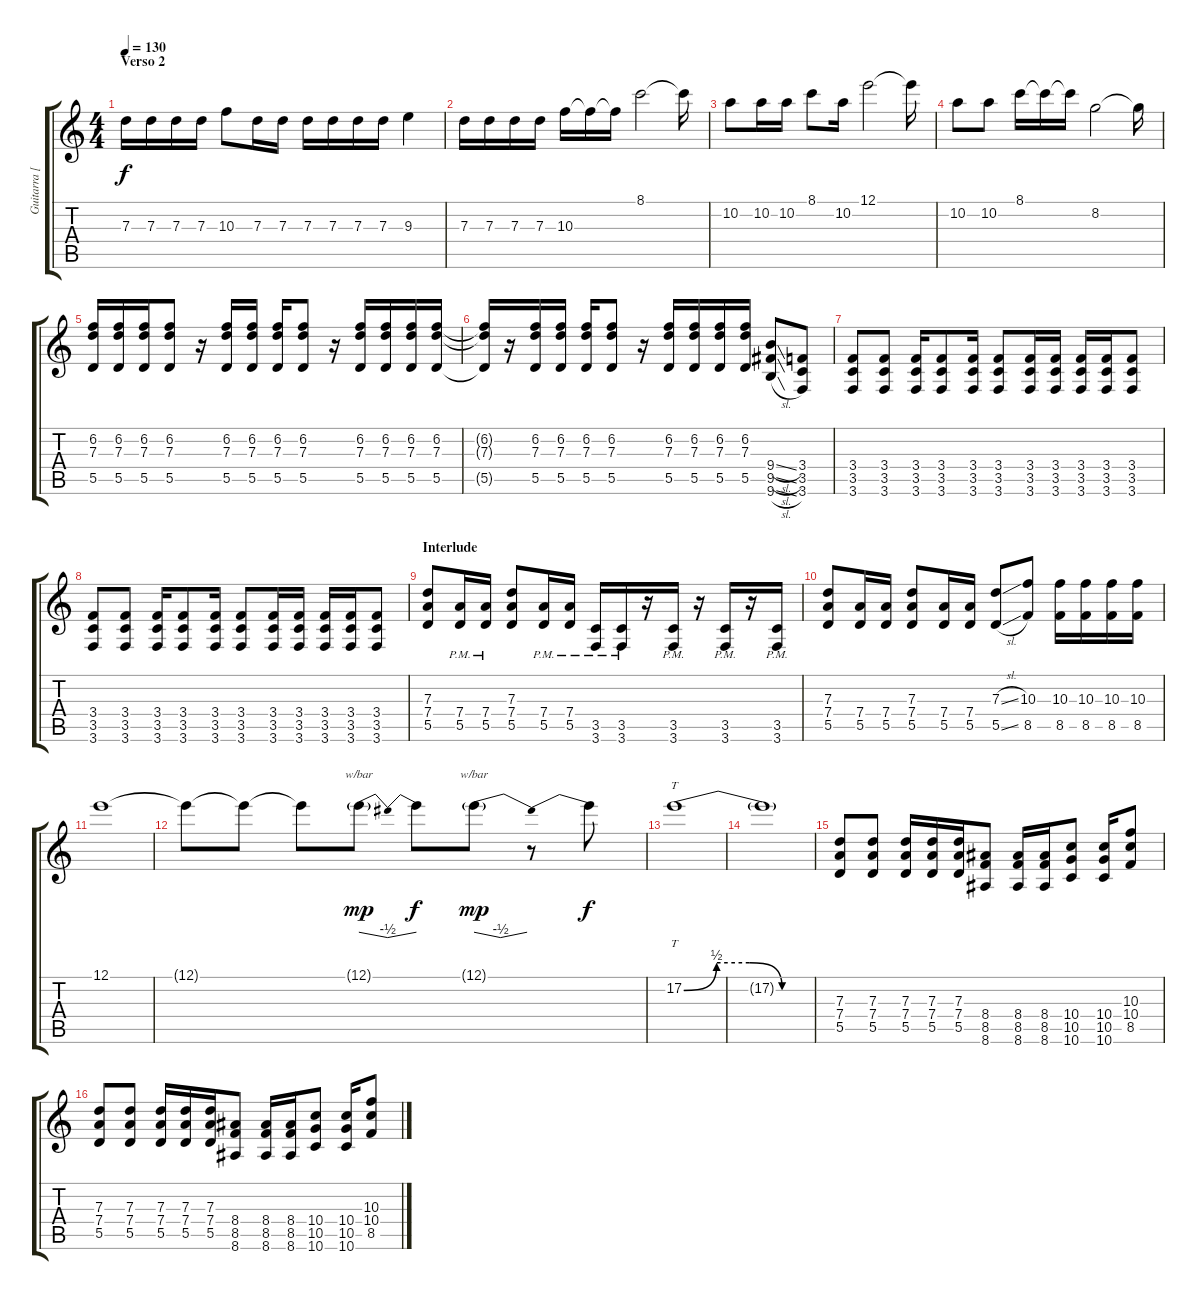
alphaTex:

\track ("Guitarra [Hóspede]" "Guitarra [") {instrument distortionguitar}
\staff {score tabs}
\tuning (E4 B3 G3 D3 A2 D2) {hide}
\ts (4 4)
\section ("" "Verso 2")
\tempo 130
\clef g2
\ks c
7.3.16{dy f} 7.3.16 7.3.16 7.3.16 10.3.8 7.3.16 7.3.16 7.3.16 7.3.16 7.3.16 7.3.16 9.3.4 |
7.3.16 7.3.16 7.3.16 7.3.16 10.3.16 10.3{t}.16 10.3{t}.16 8.1.2 8.1{t}.16 |
10.2.8 10.2.16 10.2.16 8.1.8 10.2.16 12.1.2 12.1{t}.16 |
10.2.8 10.2.8 8.1.16 8.1{t}.16 8.1{t}.16 8.2.2 8.2{t}.16 |
(6.2 7.3 5.5).16 (6.2 7.3 5.5).16 (6.2 7.3 5.5).16 (6.2 7.3 5.5).8 r.16 (6.2 7.3 5.5).16 (6.2 7.3 5.5).16 (6.2 7.3 5.5).16 (6.2 7.3 5.5).8 r.16 (6.2 7.3 5.5).16 (6.2 7.3 5.5).16 (6.2 7.3 5.5).16 (6.2 7.3 5.5).16 |
(6.2{t} 7.3{t} 5.5{t}).16 r.16 (6.2 7.3 5.5).16 (6.2 7.3 5.5).16 (6.2 7.3 5.5).16 (6.2 7.3 5.5).8 r.16 (6.2 7.3 5.5).16 (6.2 7.3 5.5).16 (6.2 7.3 5.5).16 (6.2 7.3 5.5).16 (9.4{sl} 9.5{sl} 9.6{sl}).8 (3.4 3.5 3.6).8 |
(3.4 3.5 3.6).8 (3.4 3.5 3.6).8 (3.4 3.5 3.6).16 (3.4 3.5 3.6).8 (3.4 3.5 3.6).16 (3.4 3.5 3.6).8 (3.4 3.5 3.6).16 (3.4 3.5 3.6).16 (3.4 3.5 3.6).16 (3.4 3.5 3.6).16 (3.4 3.5 3.6).8 |
(3.4 3.5 3.6).8 (3.4 3.5 3.6).8 (3.4 3.5 3.6).16 (3.4 3.5 3.6).8 (3.4 3.5 3.6).16 (3.4 3.5 3.6).8 (3.4 3.5 3.6).16 (3.4 3.5 3.6).16 (3.4 3.5 3.6).16 (3.4 3.5 3.6).16 (3.4 3.5 3.6).8 |
\section ("" "Interlude")
(7.3 7.4 5.5).8 (7.4{pm} 5.5{pm}).16 (7.4{pm} 5.5{pm}).16 (7.3 7.4 5.5).8 (7.4{pm} 5.5{pm}).16 (7.4{pm} 5.5{pm}).16 (3.5{pm} 3.6{pm}).16 (3.5{pm} 3.6{pm}).16 r.16 (3.5{pm} 3.6{pm}).16 r.16 (3.5{pm} 3.6{pm}).16 r.16 (3.5{pm} 3.6{pm}).16 |
(7.3 7.4 5.5).8 (7.4 5.5).16 (7.4 5.5).16 (7.3 7.4 5.5).8 (7.4 5.5).16 (7.4 5.5).16 (7.3{sl} 5.5{sl}).8 (10.3 8.5).8 (10.3 8.5).16 (10.3 8.5).16 (10.3 8.5).16 (10.3 8.5).16 |
12.1.1{volume 8} |
12.1{t}.8 12.1{t}.8 12.1{t}.8 12.1{g}.8{tbe (dip default 0 0 30 -2 60 0) dy mp} 12.1{t}.8{dy f} 12.1{g}.8{tbe (dip default 0 0 30 -2 60 0) dy mp} r.8 12.1{t}.8{dy f} |
17.2{be (custom 0 0 15 2 30 2 45 0 60 0)}.1{tt} |
17.2{t}.1 |
(7.3 7.4 5.5).8{volume 13} (7.3 7.4 5.5).8 (7.3 7.4 5.5).16 (7.3 7.4 5.5).16 (7.3 7.4 5.5).16 (8.4 8.5 8.6).8 (8.4 8.5 8.6).16 (8.4 8.5 8.6).16 (10.4 10.5 10.6).8 (10.4 10.5 10.6).16 (10.3 10.4 8.5).8 |
(7.3 7.4 5.5).8 (7.3 7.4 5.5).8 (7.3 7.4 5.5).16 (7.3 7.4 5.5).16 (7.3 7.4 5.5).16 (8.4 8.5 8.6).8 (8.4 8.5 8.6).16 (8.4 8.5 8.6).16 (10.4 10.5 10.6).8 (10.4 10.5 10.6).16 (10.3 10.4 8.5).8
